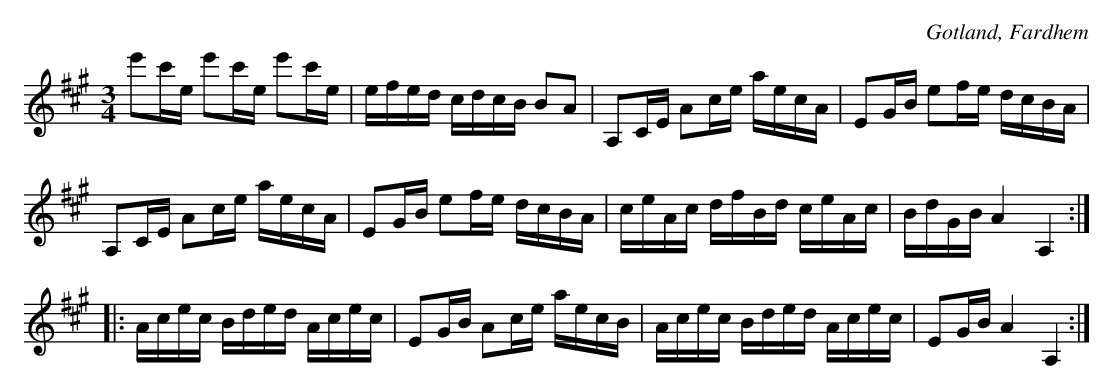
X:1
T:
O:Gotland, Fardhem
M:3/4
L:1/16
K:A
e'2c'e e'2c'e e'2c'e|efed cdcB B2A2|A,2CE A2ce aecA|E2GB e2fe dcBA|
A,2CE A2ce aecA|E2GB e2fe dcBA|ceAc dfBd ceAc|BdGB A4 A,4:|
|:Acec Bded Acec|E2GB A2ce aecB|Acec Bded Acec|E2GB A4 A,4:|
